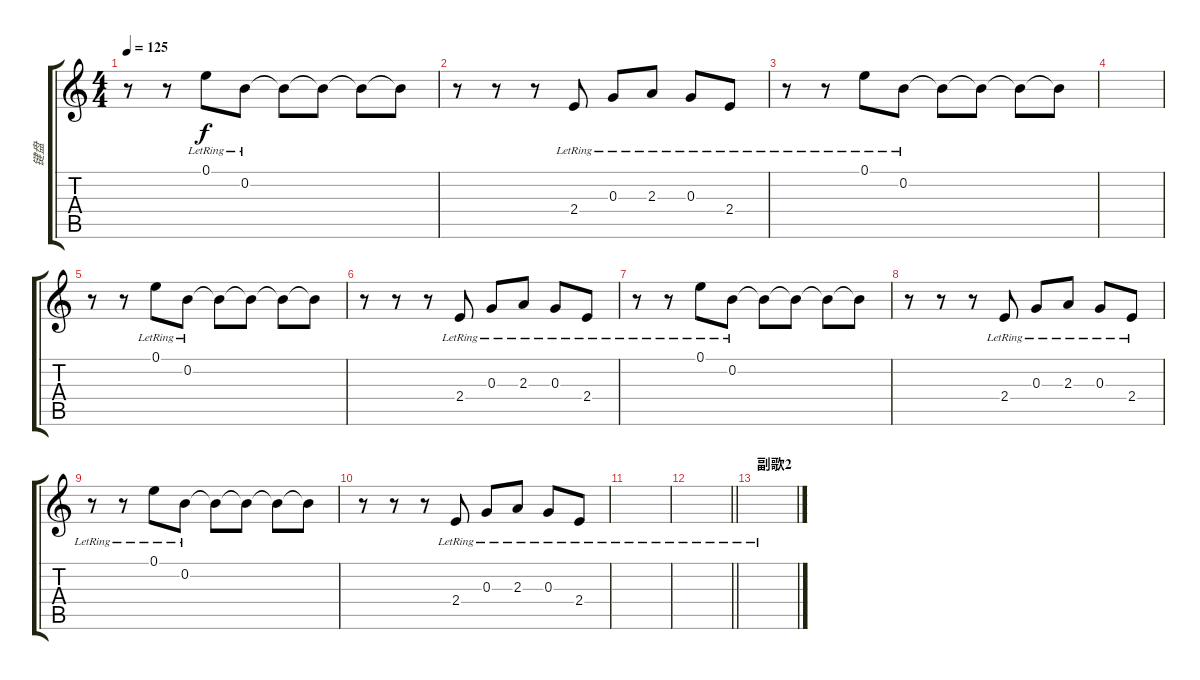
\track ("键盘" "键盘") {instrument acousticguitarsteel}
\staff {score tabs}
\tuning (E4 B3 G3 D3 A2 E2) {hide}
\ts (4 4)
\tempo 125
\clef g2
\ks c
r.8{dy f} r.8 0.1{lr}.8 0.2{lr}.8 0.2{t}.8 0.2{t}.8 0.2{t}.8 0.2{t}.8 |
r.8 r.8 r.8 2.4{lr}.8 0.3{lr}.8 2.3{lr}.8 0.3{lr}.8 2.4{lr}.8 |
r.8 r.8 0.1{lr}.8 0.2{lr}.8 0.2{t}.8 0.2{t}.8 0.2{t}.8 0.2{t}.8 |
|
r.8 r.8 0.1{lr}.8 0.2{lr}.8 0.2{t}.8 0.2{t}.8 0.2{t}.8 0.2{t}.8 |
r.8 r.8 r.8 2.4{lr}.8 0.3{lr}.8 2.3{lr}.8 0.3{lr}.8 2.4{lr}.8 |
r.8 r.8 0.1{lr}.8 0.2{lr}.8 0.2{t}.8 0.2{t}.8 0.2{t}.8 0.2{t}.8 |
r.8 r.8 r.8 2.4{lr}.8 0.3{lr}.8 2.3{lr}.8 0.3{lr}.8 2.4{lr}.8 |
r.8 r.8 0.1{lr}.8 0.2{lr}.8 0.2{t}.8 0.2{t}.8 0.2{t}.8 0.2{t}.8 |
r.8 r.8 r.8 2.4{lr}.8 0.3{lr}.8 2.3{lr}.8 0.3{lr}.8 2.4{lr}.8 |
|
\barLineRight lightlight
|
\section ("" "副歌2")
